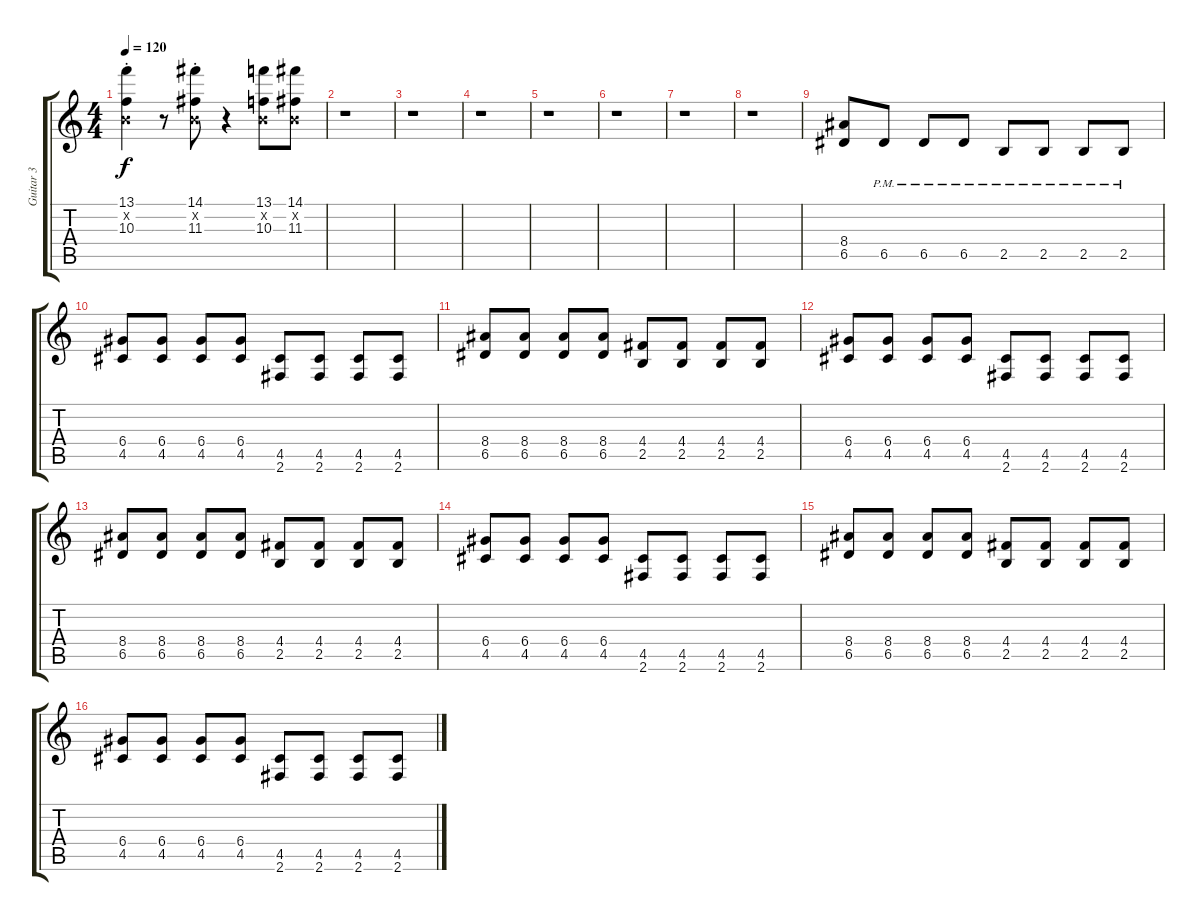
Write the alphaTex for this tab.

\track ("Guitar 3" "Guitar 3") {instrument distortionguitar}
\staff {score tabs}
\tuning (E4 B3 G3 D3 A2 E2) {hide}
\ts (4 4)
\tempo 120
\clef g2
\ks c
(13.1{st} 0.2{x} 10.3{st}).4{dy f} r.8 (14.1{st} 0.2{x} 11.3{st}).8 r.4 (13.1 0.2{x} 10.3).8 (14.1 0.2{x} 11.3).8 |
r.1 |
r.1 |
r.1 |
r.1 |
r.1 |
r.1 |
r.1 |
(8.4 6.5).8 6.5{pm}.8 6.5{pm}.8 6.5{pm}.8 2.5{pm}.8 2.5{pm}.8 2.5{pm}.8 2.5{pm}.8 |
(6.4 4.5).8 (6.4 4.5).8 (6.4 4.5).8 (6.4 4.5).8 (4.5 2.6).8 (4.5 2.6).8 (4.5 2.6).8 (4.5 2.6).8 |
(8.4 6.5).8 (8.4 6.5).8 (8.4 6.5).8 (8.4 6.5).8 (4.4 2.5).8 (4.4 2.5).8 (4.4 2.5).8 (4.4 2.5).8 |
(6.4 4.5).8 (6.4 4.5).8 (6.4 4.5).8 (6.4 4.5).8 (4.5 2.6).8 (4.5 2.6).8 (4.5 2.6).8 (4.5 2.6).8 |
(8.4 6.5).8 (8.4 6.5).8 (8.4 6.5).8 (8.4 6.5).8 (4.4 2.5).8 (4.4 2.5).8 (4.4 2.5).8 (4.4 2.5).8 |
(6.4 4.5).8 (6.4 4.5).8 (6.4 4.5).8 (6.4 4.5).8 (4.5 2.6).8 (4.5 2.6).8 (4.5 2.6).8 (4.5 2.6).8 |
(8.4 6.5).8 (8.4 6.5).8 (8.4 6.5).8 (8.4 6.5).8 (4.4 2.5).8 (4.4 2.5).8 (4.4 2.5).8 (4.4 2.5).8 |
(6.4 4.5).8 (6.4 4.5).8 (6.4 4.5).8 (6.4 4.5).8 (4.5 2.6).8 (4.5 2.6).8 (4.5 2.6).8 (4.5 2.6).8
